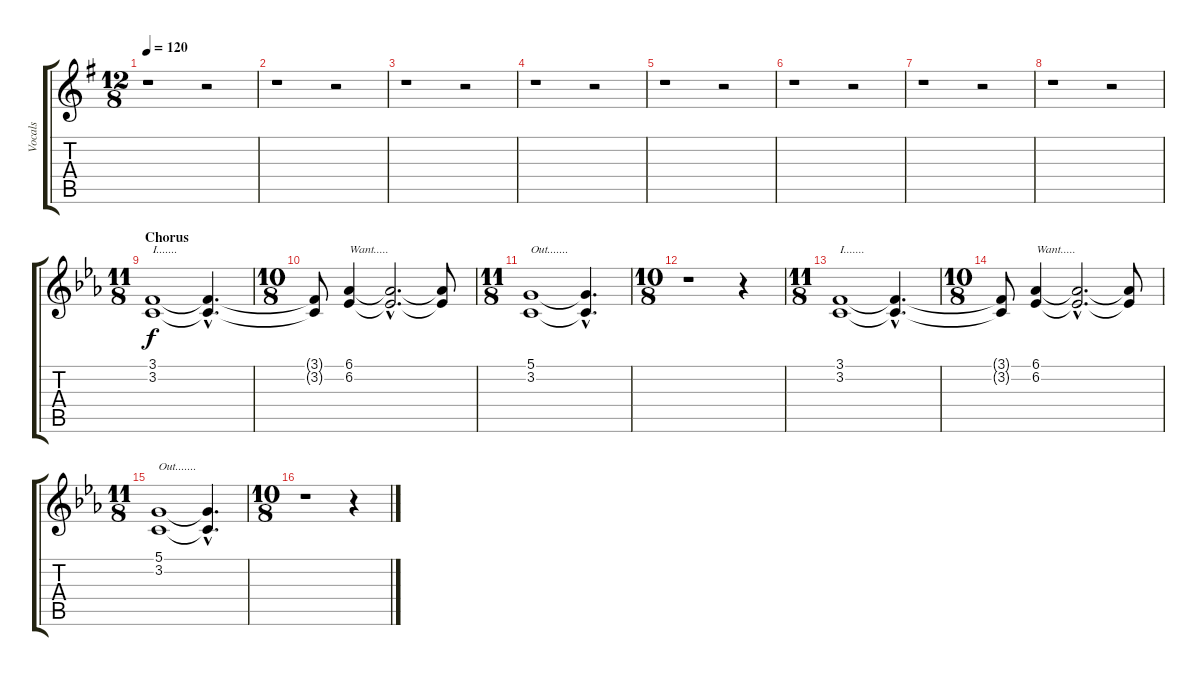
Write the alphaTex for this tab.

\track ("Vocals" "Vocals") {instrument choiraahs}
\staff {score tabs}
\tuning (D4 A3 F3 C3 G2 C2) {hide}
\ts (12 8)
\tempo 120
\clef g2
\ks g
r.1{dy f} r.2 |
r.1 r.2 |
r.1 r.2 |
r.1 r.2 |
r.1 r.2 |
r.1 r.2 |
r.1 r.2 |
r.1 r.2 |
\ts (11 8)
\section ("" "Chorus")
\ks eb
(3.1 3.2).1{txt "I......."} (3.1{hac t} 3.2{hac t}).4{d} |
\ts (10 8)
(3.1{t} 3.2{t}).8 (6.1 6.2).4{txt "Want....."} (6.1{hac t} 6.2{hac t}).2{d} (6.1{t} 6.2{t}).8 |
\ts (11 8)
(5.1 3.2).1{txt "Out......."} (5.1{hac t} 3.2{hac t}).4{d} |
\ts (10 8)
r.1 r.4 |
\ts (11 8)
(3.1 3.2).1{txt "I......."} (3.1{hac t} 3.2{hac t}).4{d} |
\ts (10 8)
(3.1{t} 3.2{t}).8 (6.1 6.2).4{txt "Want....."} (6.1{hac t} 6.2{hac t}).2{d} (6.1{t} 6.2{t}).8 |
\ts (11 8)
(5.1 3.2).1{txt "Out......."} (5.1{hac t} 3.2{hac t}).4{d} |
\ts (10 8)
r.1 r.4
